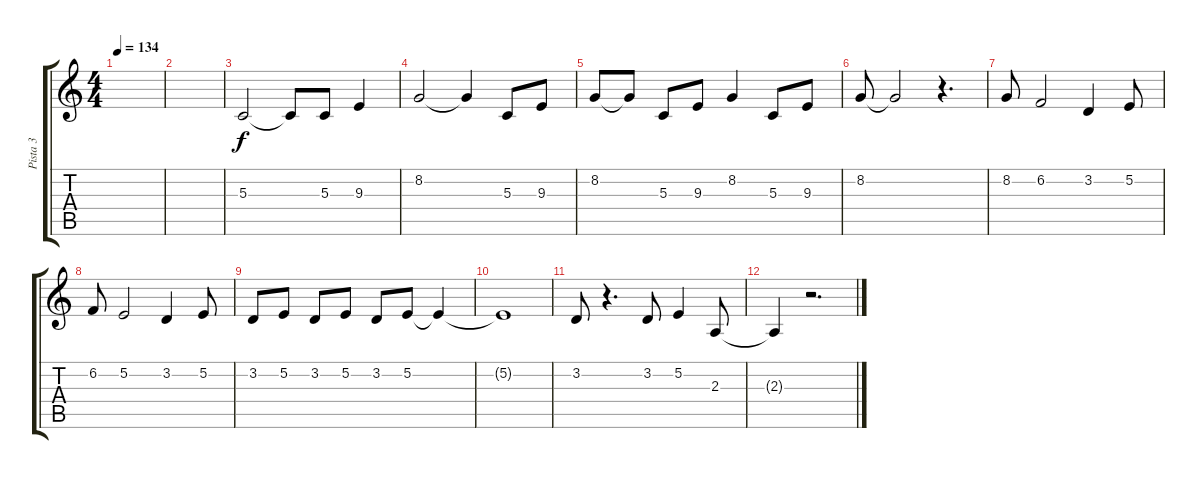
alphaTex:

\track ("Pista 3" "Pista 3") {instrument altosax}
\staff {score tabs}
\tuning (E4 B3 G3 D3 A2 E2) {hide}
\ts (4 4)
\tempo 134
\clef g2
\ks c
|
|
5.3.2 5.3{t}.8 5.3.8 9.3.4 |
8.2.2 8.2{t}.4 5.3.8 9.3.8 |
8.2.8 8.2{t}.8 5.3.8 9.3.8 8.2.4 5.3.8 9.3.8 |
8.2.8 8.2{t}.2 r.4{d} |
8.2.8 6.2.2 3.2.4 5.2.8 |
6.2.8 5.2.2 3.2.4 5.2.8 |
3.2.8 5.2.8 3.2.8 5.2.8 3.2.8 5.2.8{volume 10} 5.2{t}.4{volume 16} |
5.2{t}.1 |
3.2.8 r.4{d} 3.2.8{volume 9} 5.2.4 2.3.8 |
2.3{t}.4 r.2{d volume 16}
